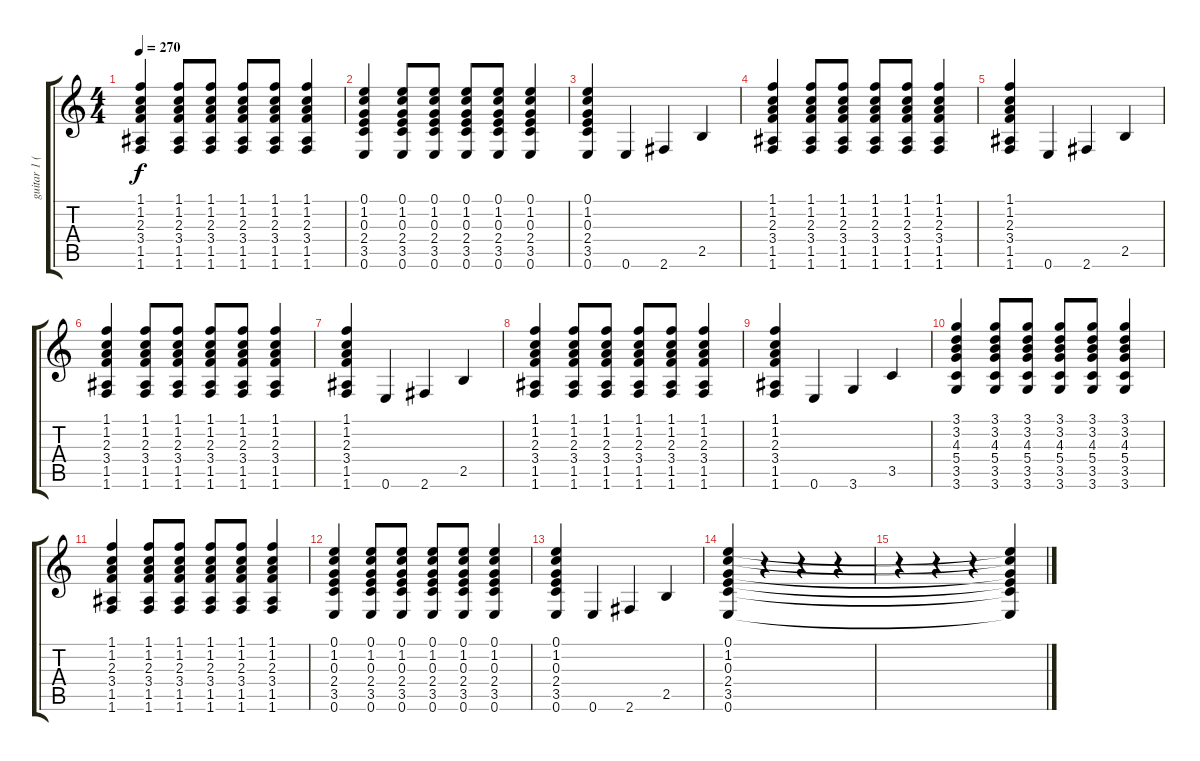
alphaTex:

\track ("guitar 1 (clean)" "guitar 1 (") {instrument electricguitarjazz}
\staff {score tabs}
\tuning (E4 B3 G3 D3 A2 E2) {hide}
\ts (4 4)
\tempo 270
\clef g2
\ks c
(1.1 1.2 2.3 3.4 1.5 1.6).4{dy f} (1.1 1.2 2.3 3.4 1.5 1.6).8 (1.1 1.2 2.3 3.4 1.5 1.6).8 (1.1 1.2 2.3 3.4 1.5 1.6).8 (1.1 1.2 2.3 3.4 1.5 1.6).8 (1.1 1.2 2.3 3.4 1.5 1.6).4 |
(0.1 1.2 0.3 2.4 3.5 0.6).4 (0.1 1.2 0.3 2.4 3.5 0.6).8 (0.1 1.2 0.3 2.4 3.5 0.6).8 (0.1 1.2 0.3 2.4 3.5 0.6).8 (0.1 1.2 0.3 2.4 3.5 0.6).8 (0.1 1.2 0.3 2.4 3.5 0.6).4 |
(0.1 1.2 0.3 2.4 3.5 0.6).4 0.6.4 2.6.4 2.5.4 |
(1.1 1.2 2.3 3.4 1.5 1.6).4 (1.1 1.2 2.3 3.4 1.5 1.6).8 (1.1 1.2 2.3 3.4 1.5 1.6).8 (1.1 1.2 2.3 3.4 1.5 1.6).8 (1.1 1.2 2.3 3.4 1.5 1.6).8 (1.1 1.2 2.3 3.4 1.5 1.6).4 |
(1.1 1.2 2.3 3.4 1.5 1.6).4 0.6.4 2.6.4 2.5.4 |
(1.1 1.2 2.3 3.4 1.5 1.6).4 (1.1 1.2 2.3 3.4 1.5 1.6).8 (1.1 1.2 2.3 3.4 1.5 1.6).8 (1.1 1.2 2.3 3.4 1.5 1.6).8 (1.1 1.2 2.3 3.4 1.5 1.6).8 (1.1 1.2 2.3 3.4 1.5 1.6).4 |
(1.1 1.2 2.3 3.4 1.5 1.6).4 0.6.4 2.6.4 2.5.4 |
(1.1 1.2 2.3 3.4 1.5 1.6).4 (1.1 1.2 2.3 3.4 1.5 1.6).8 (1.1 1.2 2.3 3.4 1.5 1.6).8 (1.1 1.2 2.3 3.4 1.5 1.6).8 (1.1 1.2 2.3 3.4 1.5 1.6).8 (1.1 1.2 2.3 3.4 1.5 1.6).4 |
(1.1 1.2 2.3 3.4 1.5 1.6).4 0.6.4 3.6.4 3.5.4 |
(3.1 3.2 4.3 5.4 3.5 3.6).4 (3.1 3.2 4.3 5.4 3.5 3.6).8 (3.1 3.2 4.3 5.4 3.5 3.6).8 (3.1 3.2 4.3 5.4 3.5 3.6).8 (3.1 3.2 4.3 5.4 3.5 3.6).8 (3.1 3.2 4.3 5.4 3.5 3.6).4 |
(1.1 1.2 2.3 3.4 1.5 1.6).4 (1.1 1.2 2.3 3.4 1.5 1.6).8 (1.1 1.2 2.3 3.4 1.5 1.6).8 (1.1 1.2 2.3 3.4 1.5 1.6).8 (1.1 1.2 2.3 3.4 1.5 1.6).8 (1.1 1.2 2.3 3.4 1.5 1.6).4 |
(0.1 1.2 0.3 2.4 3.5 0.6).4 (0.1 1.2 0.3 2.4 3.5 0.6).8 (0.1 1.2 0.3 2.4 3.5 0.6).8 (0.1 1.2 0.3 2.4 3.5 0.6).8 (0.1 1.2 0.3 2.4 3.5 0.6).8 (0.1 1.2 0.3 2.4 3.5 0.6).4 |
(0.1 1.2 0.3 2.4 3.5 0.6).4 0.6.4 2.6.4 2.5.4 |
(0.1 1.2 0.3 2.4 3.5 0.6).4 r.4 r.4 r.4 |
r.4 r.4 r.4 (0.1{t} 1.2{t} 0.3{t} 2.4{t} 3.5{t} 0.6{t}).4
